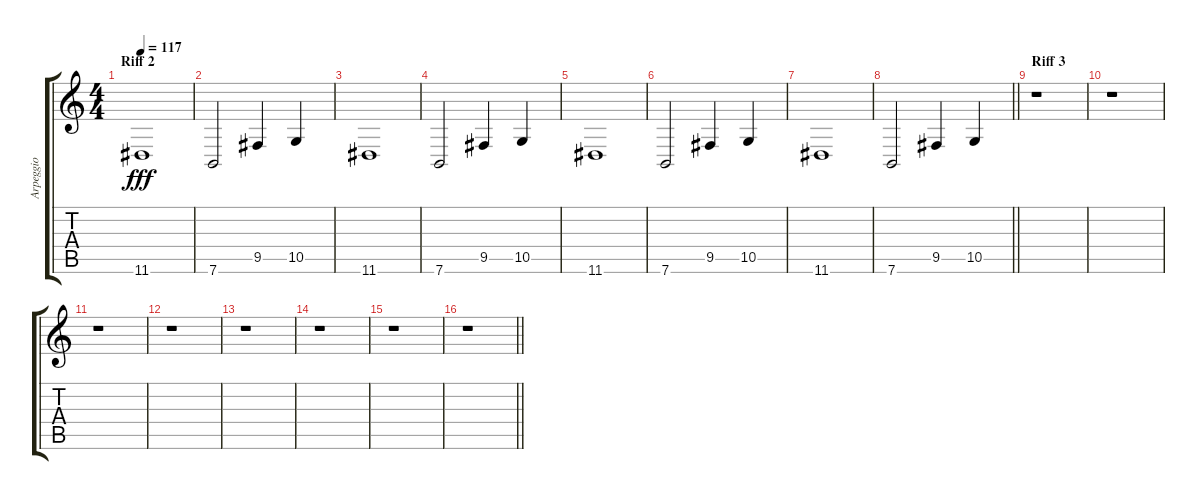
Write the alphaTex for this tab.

\track ("Arpeggio" "Arpeggio") {instrument lead2sawtooth}
\staff {score tabs}
\tuning (E4 B3 G3 D3 A2 E2) {hide}
\ts (4 4)
\section ("" "Riff 2")
\tempo 117
\clef g2
\ks c
11.6.1{dy fff} |
7.6.2 9.5.4 10.5.4 |
11.6.1 |
7.6.2 9.5.4 10.5.4 |
11.6.1 |
7.6.2 9.5.4 10.5.4 |
11.6.1 |
\barLineRight lightlight
7.6.2 9.5.4 10.5.4 |
\section ("" "Riff 3")
r.1 |
r.1 |
r.1 |
r.1 |
r.1 |
r.1 |
r.1 |
\barLineRight lightlight
r.1
